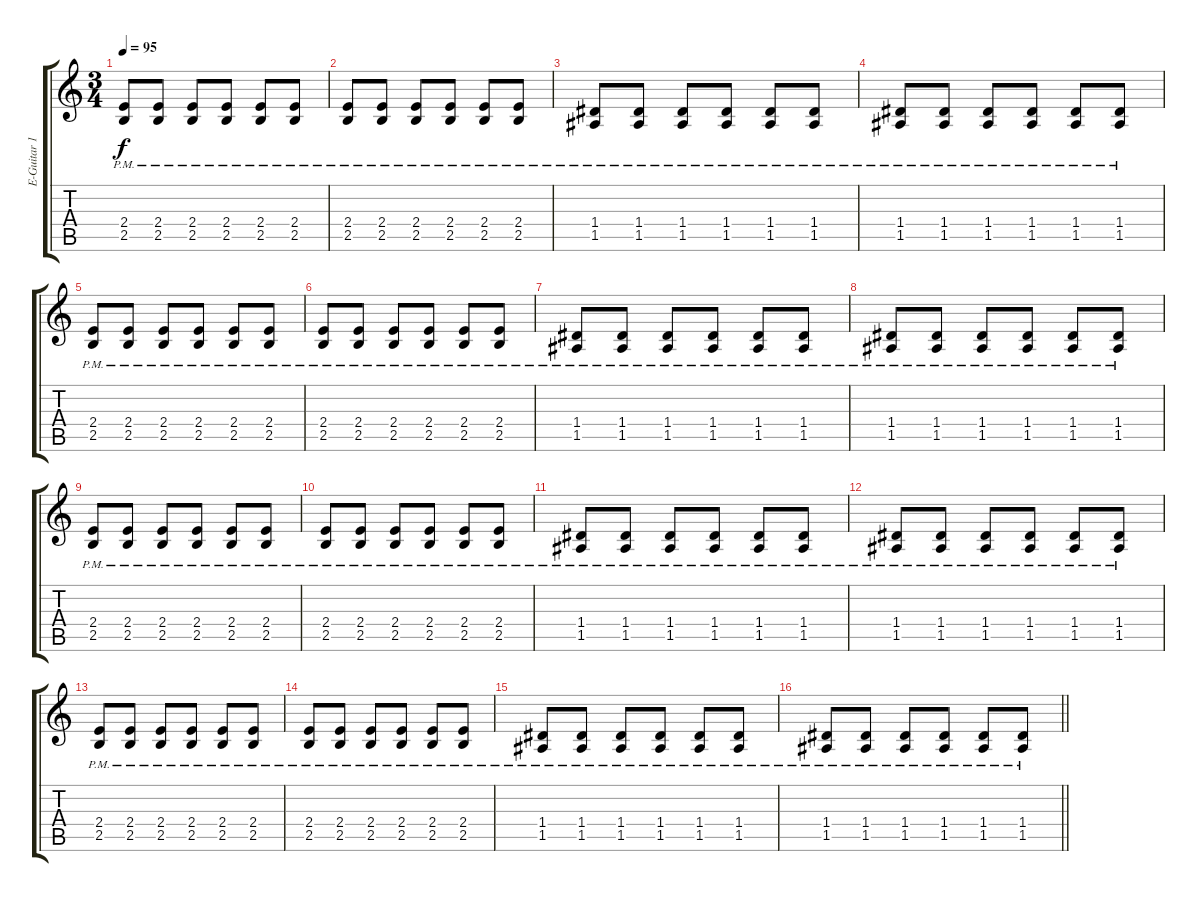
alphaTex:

\track ("E-Guitar 1" "E-Guitar 1") {instrument distortionguitar}
\staff {score tabs}
\tuning (E4 B3 G3 D3 A2 E2) {hide}
\ts (3 4)
\tempo 95
\clef g2
\ks c
(2.4{pm} 2.5{pm}).8{dy f} (2.4{pm} 2.5{pm}).8 (2.4{pm} 2.5{pm}).8 (2.4{pm} 2.5{pm}).8 (2.4{pm} 2.5{pm}).8 (2.4{pm} 2.5{pm}).8 |
(2.4{pm} 2.5{pm}).8 (2.4{pm} 2.5{pm}).8 (2.4{pm} 2.5{pm}).8 (2.4{pm} 2.5{pm}).8 (2.4{pm} 2.5{pm}).8 (2.4{pm} 2.5{pm}).8 |
(1.4{pm} 1.5{pm}).8 (1.4{pm} 1.5{pm}).8 (1.4{pm} 1.5{pm}).8 (1.4{pm} 1.5{pm}).8 (1.4{pm} 1.5{pm}).8 (1.4{pm} 1.5{pm}).8 |
(1.4{pm} 1.5{pm}).8 (1.4{pm} 1.5{pm}).8 (1.4{pm} 1.5{pm}).8 (1.4{pm} 1.5{pm}).8 (1.4{pm} 1.5{pm}).8 (1.4{pm} 1.5{pm}).8 |
(2.4{pm} 2.5{pm}).8 (2.4{pm} 2.5{pm}).8 (2.4{pm} 2.5{pm}).8 (2.4{pm} 2.5{pm}).8 (2.4{pm} 2.5{pm}).8 (2.4{pm} 2.5{pm}).8 |
(2.4{pm} 2.5{pm}).8 (2.4{pm} 2.5{pm}).8 (2.4{pm} 2.5{pm}).8 (2.4{pm} 2.5{pm}).8 (2.4{pm} 2.5{pm}).8 (2.4{pm} 2.5{pm}).8 |
(1.4{pm} 1.5{pm}).8 (1.4{pm} 1.5{pm}).8 (1.4{pm} 1.5{pm}).8 (1.4{pm} 1.5{pm}).8 (1.4{pm} 1.5{pm}).8 (1.4{pm} 1.5{pm}).8 |
(1.4{pm} 1.5{pm}).8 (1.4{pm} 1.5{pm}).8 (1.4{pm} 1.5{pm}).8 (1.4{pm} 1.5{pm}).8 (1.4{pm} 1.5{pm}).8 (1.4{pm} 1.5{pm}).8 |
(2.4{pm} 2.5{pm}).8 (2.4{pm} 2.5{pm}).8 (2.4{pm} 2.5{pm}).8 (2.4{pm} 2.5{pm}).8 (2.4{pm} 2.5{pm}).8 (2.4{pm} 2.5{pm}).8 |
(2.4{pm} 2.5{pm}).8 (2.4{pm} 2.5{pm}).8 (2.4{pm} 2.5{pm}).8 (2.4{pm} 2.5{pm}).8 (2.4{pm} 2.5{pm}).8 (2.4{pm} 2.5{pm}).8 |
(1.4{pm} 1.5{pm}).8 (1.4{pm} 1.5{pm}).8 (1.4{pm} 1.5{pm}).8 (1.4{pm} 1.5{pm}).8 (1.4{pm} 1.5{pm}).8 (1.4{pm} 1.5{pm}).8 |
(1.4{pm} 1.5{pm}).8 (1.4{pm} 1.5{pm}).8 (1.4{pm} 1.5{pm}).8 (1.4{pm} 1.5{pm}).8 (1.4{pm} 1.5{pm}).8 (1.4{pm} 1.5{pm}).8 |
(2.4{pm} 2.5{pm}).8 (2.4{pm} 2.5{pm}).8 (2.4{pm} 2.5{pm}).8 (2.4{pm} 2.5{pm}).8 (2.4{pm} 2.5{pm}).8 (2.4{pm} 2.5{pm}).8 |
(2.4{pm} 2.5{pm}).8 (2.4{pm} 2.5{pm}).8 (2.4{pm} 2.5{pm}).8 (2.4{pm} 2.5{pm}).8 (2.4{pm} 2.5{pm}).8 (2.4{pm} 2.5{pm}).8 |
(1.4{pm} 1.5{pm}).8 (1.4{pm} 1.5{pm}).8 (1.4{pm} 1.5{pm}).8 (1.4{pm} 1.5{pm}).8 (1.4{pm} 1.5{pm}).8 (1.4{pm} 1.5{pm}).8 |
\barLineRight lightlight
(1.4{pm} 1.5{pm}).8 (1.4{pm} 1.5{pm}).8 (1.4{pm} 1.5{pm}).8 (1.4{pm} 1.5{pm}).8 (1.4{pm} 1.5{pm}).8 (1.4{pm} 1.5{pm}).8
